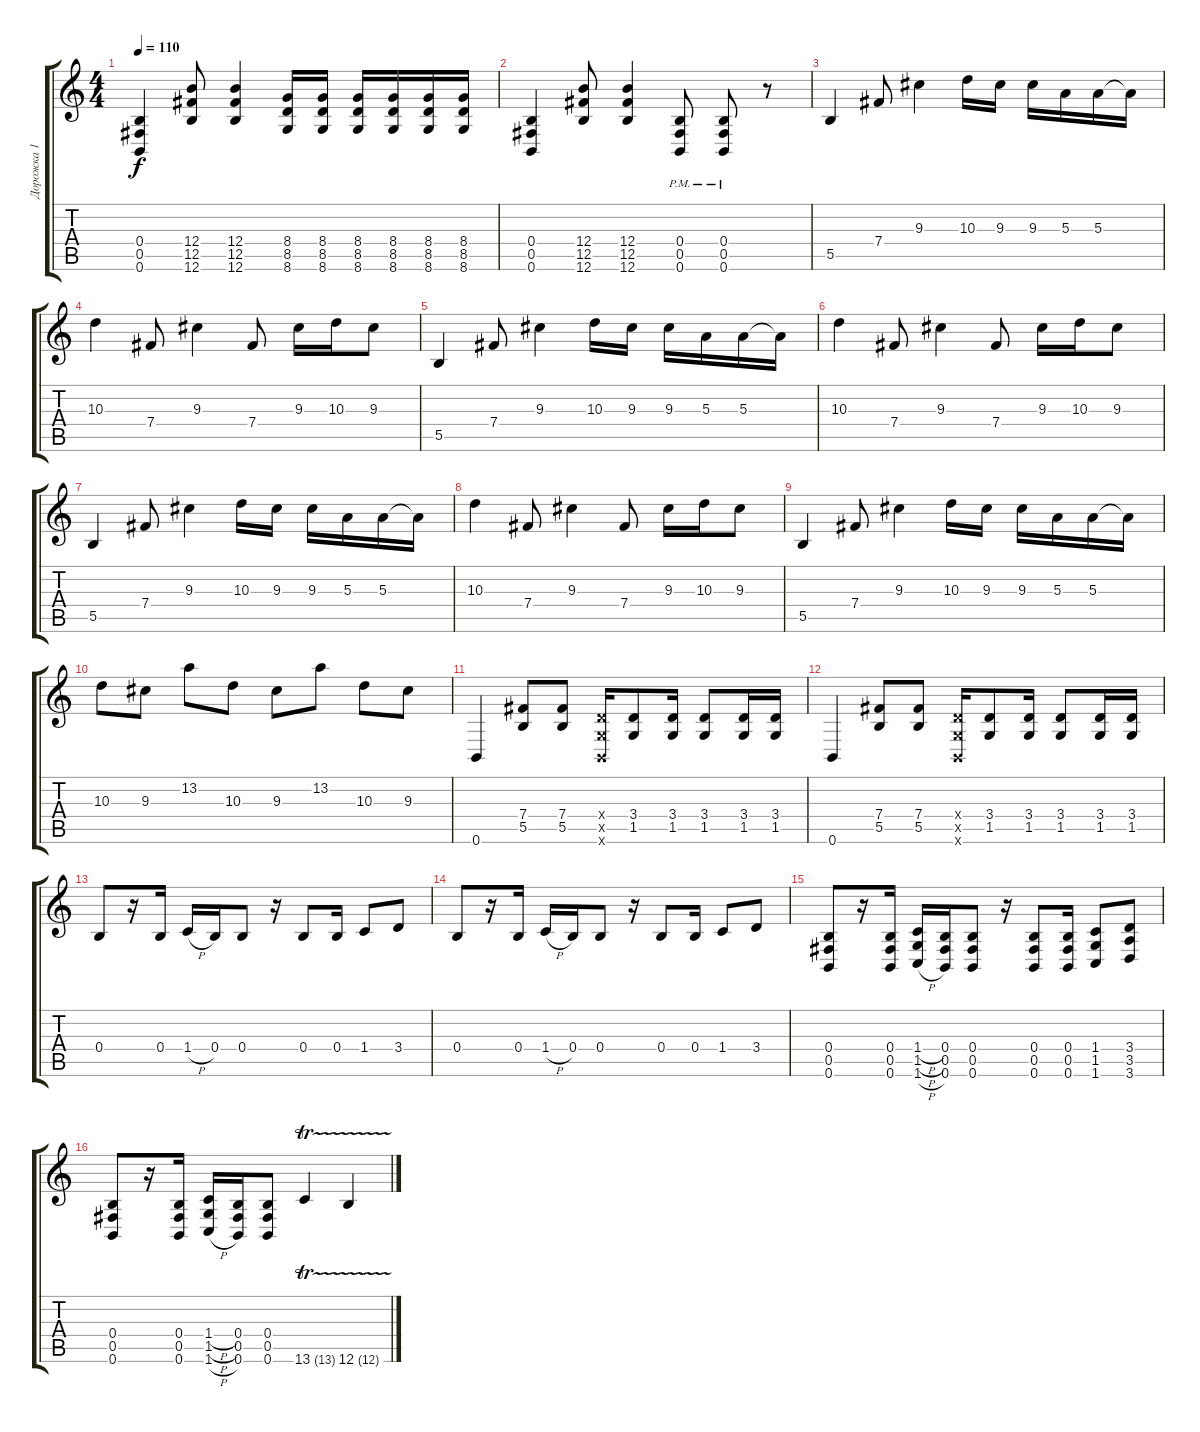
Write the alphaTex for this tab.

\track ("Дорожка 1" "Дорожка 1") {instrument distortionguitar}
\staff {score tabs}
\tuning (Db4 Ab3 E3 B2 Gb2 B1) {hide}
\ts (4 4)
\tempo 110
\clef g2
\ks c
(0.4 0.5 0.6).4{dy f} (12.4 12.5 12.6).8 (12.4 12.5 12.6).4 (8.4 8.5 8.6).16 (8.4 8.5 8.6).16 (8.4 8.5 8.6).16 (8.4 8.5 8.6).16 (8.4 8.5 8.6).16 (8.4 8.5 8.6).16 |
(0.4 0.5 0.6).4 (12.4 12.5 12.6).8 (12.4 12.5 12.6).4 (0.4 0.5{pm} 0.6).8 (0.4 0.5{pm} 0.6).8 r.8 |
5.5.4{instrument electricguitarclean} 7.4.8 9.3.4 10.3.16 9.3.16 9.3.16 5.3.16 5.3.16 5.3{t}.16 |
10.3.4 7.4.8 9.3.4 7.4.8 9.3.16 10.3.16 9.3.8 |
5.5.4 7.4.8 9.3.4 10.3.16 9.3.16 9.3.16 5.3.16 5.3.16 5.3{t}.16 |
10.3.4 7.4.8 9.3.4 7.4.8 9.3.16 10.3.16 9.3.8 |
5.5.4 7.4.8 9.3.4 10.3.16 9.3.16 9.3.16 5.3.16 5.3.16 5.3{t}.16 |
10.3.4 7.4.8 9.3.4 7.4.8 9.3.16 10.3.16 9.3.8 |
5.5.4 7.4.8 9.3.4 10.3.16 9.3.16 9.3.16 5.3.16 5.3.16 5.3{t}.16 |
10.3.8 9.3.8 13.2.8 10.3.8 9.3.8 13.2.8 10.3.8 9.3.8 |
0.6.4 (7.4 5.5).8 (7.4 5.5).8 (3.4{x} 1.5{x} 0.6{x}).16 (3.4 1.5).8 (3.4 1.5).16 (3.4 1.5).8 (3.4 1.5).16 (3.4 1.5).16 |
0.6.4 (7.4 5.5).8 (7.4 5.5).8 (3.4{x} 1.5{x} 0.6{x}).16 (3.4 1.5).8 (3.4 1.5).16 (3.4 1.5).8 (3.4 1.5).16 (3.4 1.5).16 |
0.4.8{instrument distortionguitar} r.16 0.4.16 1.4{h}.16 0.4.16 0.4.8 r.16 0.4.8 0.4.16 1.4.8 3.4.8 |
0.4.8 r.16 0.4.16 1.4{h}.16 0.4.16 0.4.8 r.16 0.4.8 0.4.16 1.4.8 3.4.8 |
(0.4 0.5 0.6).8 r.16 (0.4 0.5 0.6).16 (1.4{h} 1.5{h} 1.6{h}).16 (0.4 0.5 0.6).16 (0.4 0.5 0.6).8 r.16 (0.4 0.5 0.6).8 (0.4 0.5 0.6).16 (1.4 1.5 1.6).8 (3.4 3.5 3.6).8 |
(0.4 0.5 0.6).8 r.16 (0.4 0.5 0.6).16 (1.4{h} 1.5{h} 1.6{h}).16 (0.4 0.5 0.6).16 (0.4 0.5 0.6).8 13.6{tr (13 32)}.4 12.6{tr (12 32)}.4
